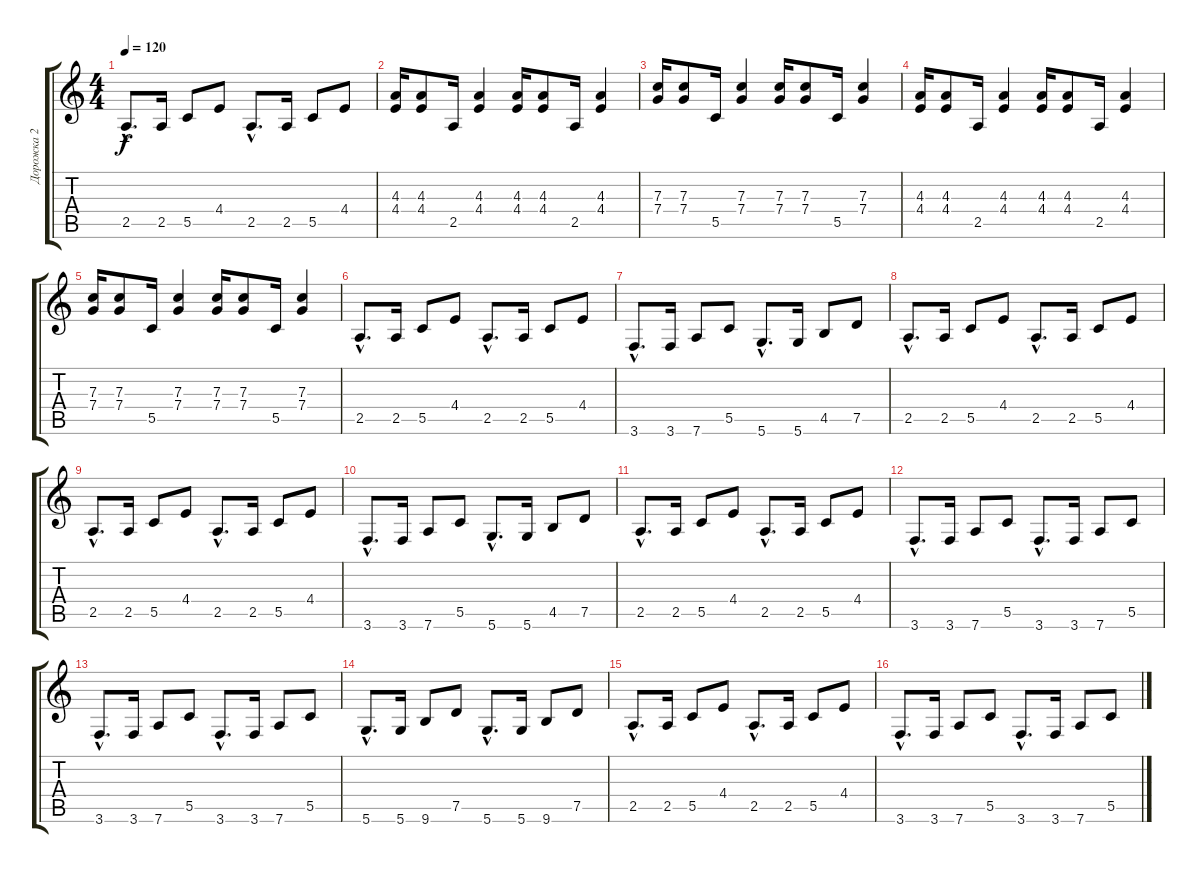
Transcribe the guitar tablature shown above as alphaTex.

\track ("Дорожка 2" "Дорожка 2") {instrument distortionguitar}
\staff {score tabs}
\tuning (D4 A3 F3 C3 G2 D2) {hide}
\ts (4 4)
\tempo 120
\clef g2
\ks c
2.5{hac}.8{d dy f} 2.5.16 5.5.8 4.4.8 2.5{hac}.8{d} 2.5.16 5.5.8 4.4.8 |
(4.3 4.4).16 (4.3 4.4).8 2.5.16 (4.3 4.4).4 (4.3 4.4).16 (4.3 4.4).8 2.5.16 (4.3 4.4).4 |
(7.3 7.4).16 (7.3 7.4).8 5.5.16 (7.3 7.4).4 (7.3 7.4).16 (7.3 7.4).8 5.5.16 (7.3 7.4).4 |
(4.3 4.4).16 (4.3 4.4).8 2.5.16 (4.3 4.4).4 (4.3 4.4).16 (4.3 4.4).8 2.5.16 (4.3 4.4).4 |
(7.3 7.4).16 (7.3 7.4).8 5.5.16 (7.3 7.4).4 (7.3 7.4).16 (7.3 7.4).8 5.5.16 (7.3 7.4).4 |
2.5{hac}.8{d} 2.5.16 5.5.8 4.4.8 2.5{hac}.8{d} 2.5.16 5.5.8 4.4.8 |
3.6{hac}.8{d} 3.6.16 7.6.8 5.5.8 5.6{hac}.8{d} 5.6.16 4.5.8 7.5.8 |
2.5{hac}.8{d} 2.5.16 5.5.8 4.4.8 2.5{hac}.8{d} 2.5.16 5.5.8 4.4.8 |
2.5{hac}.8{d} 2.5.16 5.5.8 4.4.8 2.5{hac}.8{d} 2.5.16 5.5.8 4.4.8 |
3.6{hac}.8{d} 3.6.16 7.6.8 5.5.8 5.6{hac}.8{d} 5.6.16 4.5.8 7.5.8 |
2.5{hac}.8{d} 2.5.16 5.5.8 4.4.8 2.5{hac}.8{d} 2.5.16 5.5.8 4.4.8 |
3.6{hac}.8{d} 3.6.16 7.6.8 5.5.8 3.6{hac}.8{d} 3.6.16 7.6.8 5.5.8 |
3.6{hac}.8{d} 3.6.16 7.6.8 5.5.8 3.6{hac}.8{d} 3.6.16 7.6.8 5.5.8 |
5.6{hac}.8{d} 5.6.16 9.6.8 7.5.8 5.6{hac}.8{d} 5.6.16 9.6.8 7.5.8 |
2.5{hac}.8{d} 2.5.16 5.5.8 4.4.8 2.5{hac}.8{d} 2.5.16 5.5.8 4.4.8 |
3.6{hac}.8{d} 3.6.16 7.6.8 5.5.8 3.6{hac}.8{d} 3.6.16 7.6.8 5.5.8
